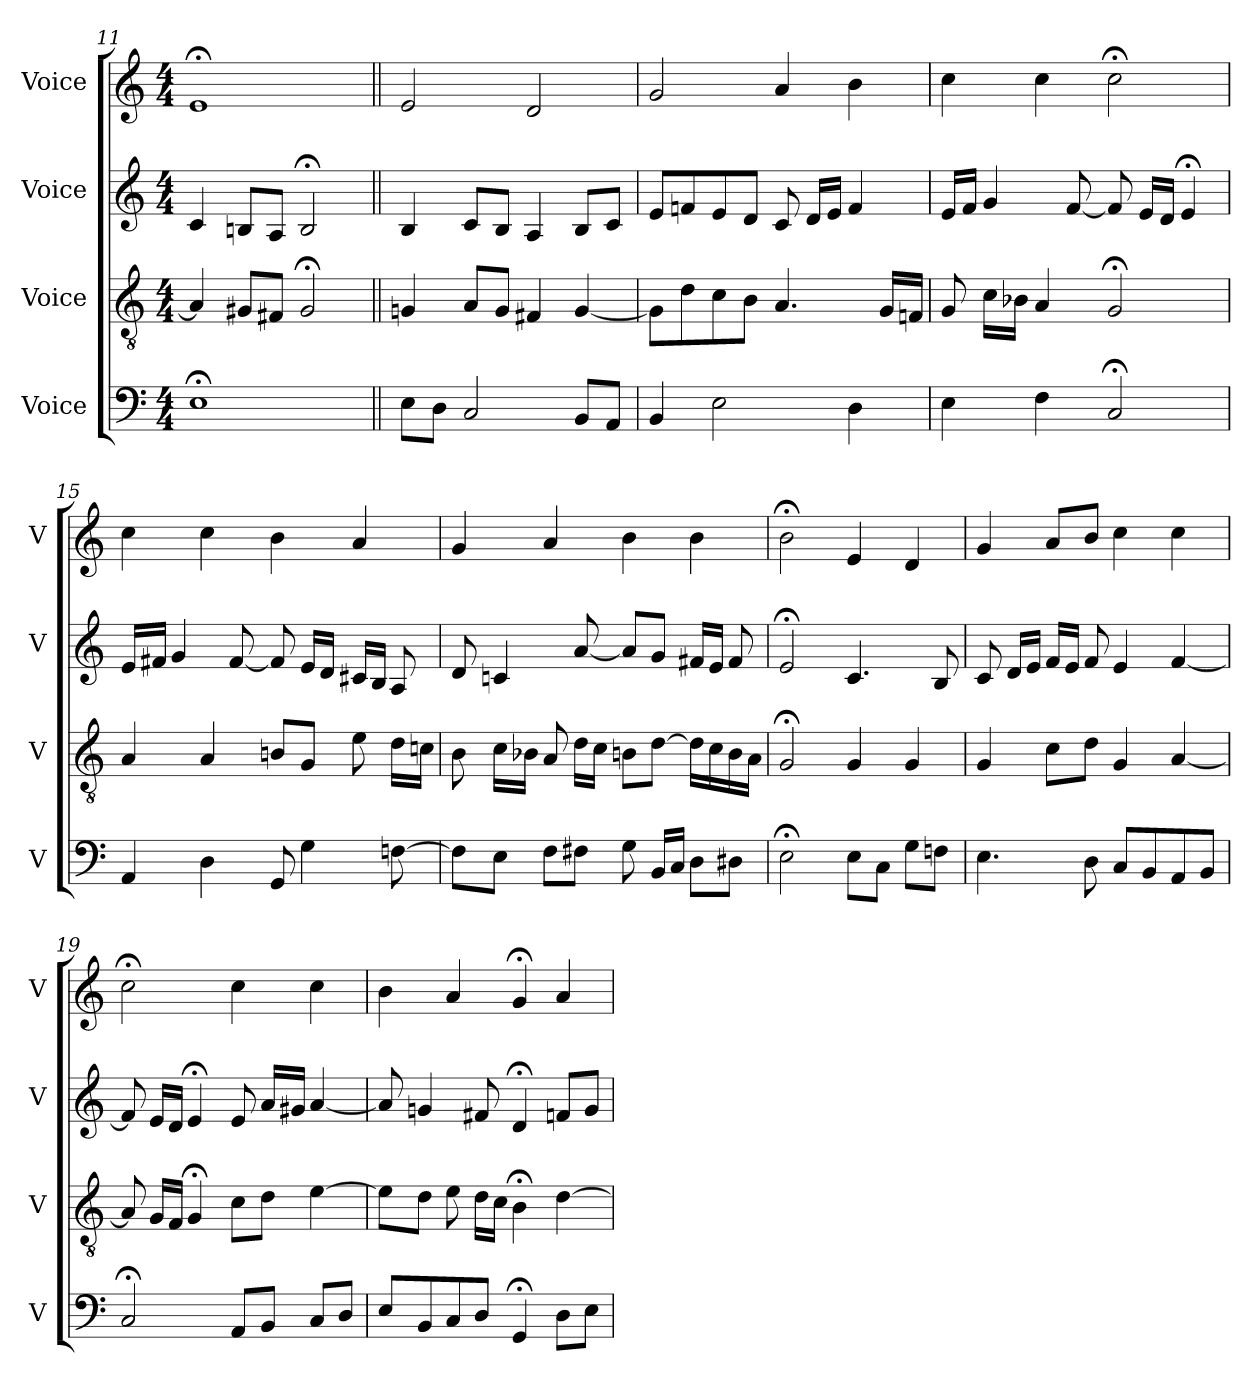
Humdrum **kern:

**kern	**kern	**kern	**kern
*part4	*part3	*part2	*part1
*staff4	*staff3	*staff2	*staff1
*I"Voice	*I"Voice	*I"Voice	*I"Voice
*I'V	*I'V	*I'V	*I'V
*clefF4	*clefGv2	*clefG2	*clefG2
*k[]	*k[]	*k[]	*k[]
*M4/4	*M4/4	*M4/4	*M4/4
=11	=11	=11	=11
1E;	4A/]	4c/	1e;
.	8G#X/L	8Bn/L	.
.	8F#X/J	8A/J	.
.	2G#;/	2B;/	.
=12||	=12||	=12||	=12||
8E\L	4Gn/	4B/	2e/
8D\J	.	.	.
2C/	8A/L	8c/L	.
.	8G/J	8B/J	.
.	4F#X/	4A/	2d/
8BB/L	[4G/	8B/L	.
8AA/J	.	8c/J	.
!!LO:PB:g=z
=13	=13	=13	=13
4BB/	8G\L]	8e/L	2g/
.	8d\	8fn/	.
2E\	8c\	8e/	.
.	8B\J	8d/J	.
.	4.A/	8c/	4a/
.	.	16d/LL	.
.	.	16e/JJ	.
4D\	.	4f/	4b\
.	16G/LL	.	.
.	16Fn/JJ	.	.
=14	=14	=14	=14
4E\	8G/	16e/LL	4cc\
.	.	16f/JJ	.
.	16c\LL	4g/	.
.	16B-X\JJ	.	.
4F\	4A/	.	4cc\
.	.	[8f/	.
2C;/	2G;/	8f/]	2cc;\
.	.	16e/LL	.
.	.	16d/JJ	.
.	.	4e;/	.
=15	=15	=15	=15
4AA/	4A/	16e/LL	4cc\
.	.	16f#X/JJ	.
.	.	4g/	.
4D\	4A/	.	4cc\
.	.	[8f#/	.
8GG/	8Bn/L	8f#/]	4b\
4G\	8G/J	16e/LL	.
.	.	16d/JJ	.
.	8e\	16c#X/LL	4a/
.	.	16B/JJ	.
[8Fn\	16d\LL	8A/	.
.	16cn\JJ	.	.
!!LO:LB:g=z
=16	=16	=16	=16
8F\L]	8B\	8d/	4g/
8E\J	16c\LL	4cn/	.
.	16B-X\JJ	.	.
8F\L	8A/	.	4a/
8F#X\J	16d\LL	[8a/	.
.	16c\JJ	.	.
8G\	8Bn\L	8a/L]	4b\
16BB/LL	[8d\J	8g/J	.
16C/JJ	.	.	.
8D\L	16d\LL]	16f#X/LL	4b\
.	16c\	16e/JJ	.
8D#X\J	16B\	8f#/	.
.	16A\JJ	.	.
=17	=17	=17	=17
2E;\	2G;/	2e;/	2b;\
8E\L	4G/	4.c/	4e/
8C\J	.	.	.
8G\L	4G/	.	4d/
8Fn\J	.	8B/	.
=18	=18	=18	=18
4.E\	4G/	8c/	4g/
.	.	16d/LL	.
.	.	16e/JJ	.
.	8c\L	16f/LL	8a/L
.	.	16e/JJ	.
8D\	8d\J	8f/	8b/J
8C/L	4G/	4e/	4cc\
8BB/	.	.	.
8AA/	[4A/	[4f/	4cc\
8BB/J	.	.	.
=19	=19	=19	=19
2C;/	8A/]	8f/]	2cc;\
.	16G/LL	16e/LL	.
.	16F/JJ	16d/JJ	.
.	4G;/	4e;/	.
8AA/L	8c\L	8e/	4cc\
8BB/J	8d\J	16a/LL	.
.	.	16g#X/JJ	.
8C/L	[4e\	[4a/	4cc\
8D/J	.	.	.
!!LO:LB:g=z
=20	=20	=20	=20
8E/L	8e\L]	8a/]	4b\
8BB/	8d\J	4gn/	.
8C/	8e\	.	4a/
8D/J	16d\LL	8f#X/	.
.	16c\JJ	.	.
4GG;/	4B;\	4d;/	4g;/
8D\L	[4d\	8fn/L	4a/
8E\J	.	8g/J	.
=	=	=	=
*-	*-	*-	*-
